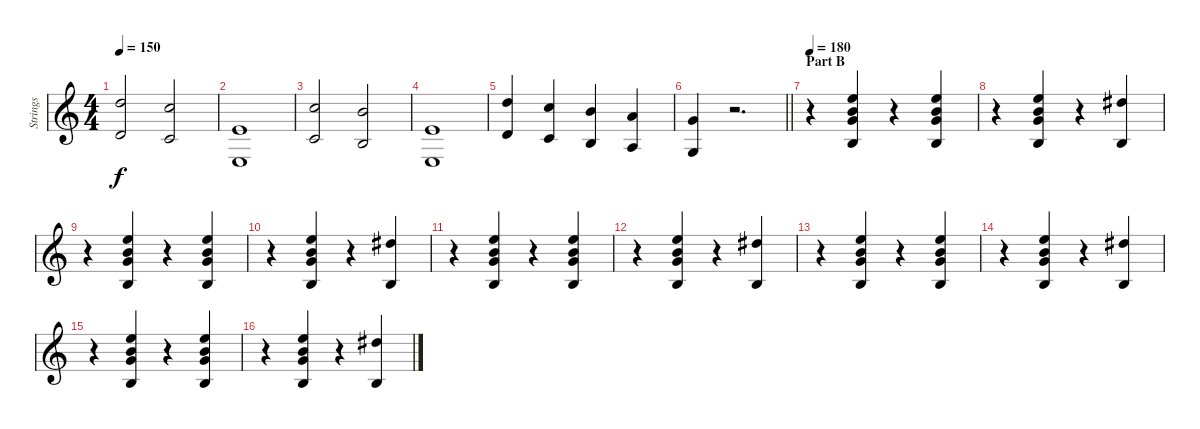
\track ("Strings" "Strings") {instrument stringensemble1}
\staff {score}
\tuning (E4 B3 G3 D3 A2 E2) {hide}
\ts (4 4)
\tempo 150
\clef g2
\ks c
(10.1 12.4).2{dy f} (8.1 10.4).2 |
(0.1 2.4).1 |
(8.1 10.4).2 (7.1 9.4).2 |
(0.1 2.4).1 |
(10.1 12.4).4 (8.1 10.4).4 (7.1 9.4).4 (5.1 7.4).4 |
\barLineRight lightlight
(3.1 5.4).4 r.2{d} |
\section ("" "Part B")
\tempo 180
r.4 (3.1 12.2 4.3 26.4).4 r.4 (3.1 12.2 4.3 26.4).4 |
r.4 (3.1 12.2 4.3 26.4).4 r.4 (11.1 4.3).4 |
r.4 (3.1 12.2 4.3 26.4).4 r.4 (3.1 12.2 4.3 26.4).4 |
r.4 (3.1 12.2 4.3 26.4).4 r.4 (11.1 4.3).4 |
r.4 (3.1 12.2 4.3 26.4).4 r.4 (3.1 12.2 4.3 26.4).4 |
r.4 (3.1 12.2 4.3 26.4).4 r.4 (11.1 4.3).4 |
r.4 (3.1 12.2 4.3 26.4).4 r.4 (3.1 12.2 4.3 26.4).4 |
r.4 (3.1 12.2 4.3 26.4).4 r.4 (11.1 4.3).4 |
r.4 (3.1 12.2 4.3 26.4).4 r.4 (3.1 12.2 4.3 26.4).4 |
r.4 (3.1 12.2 4.3 26.4).4 r.4 (11.1 4.3).4
